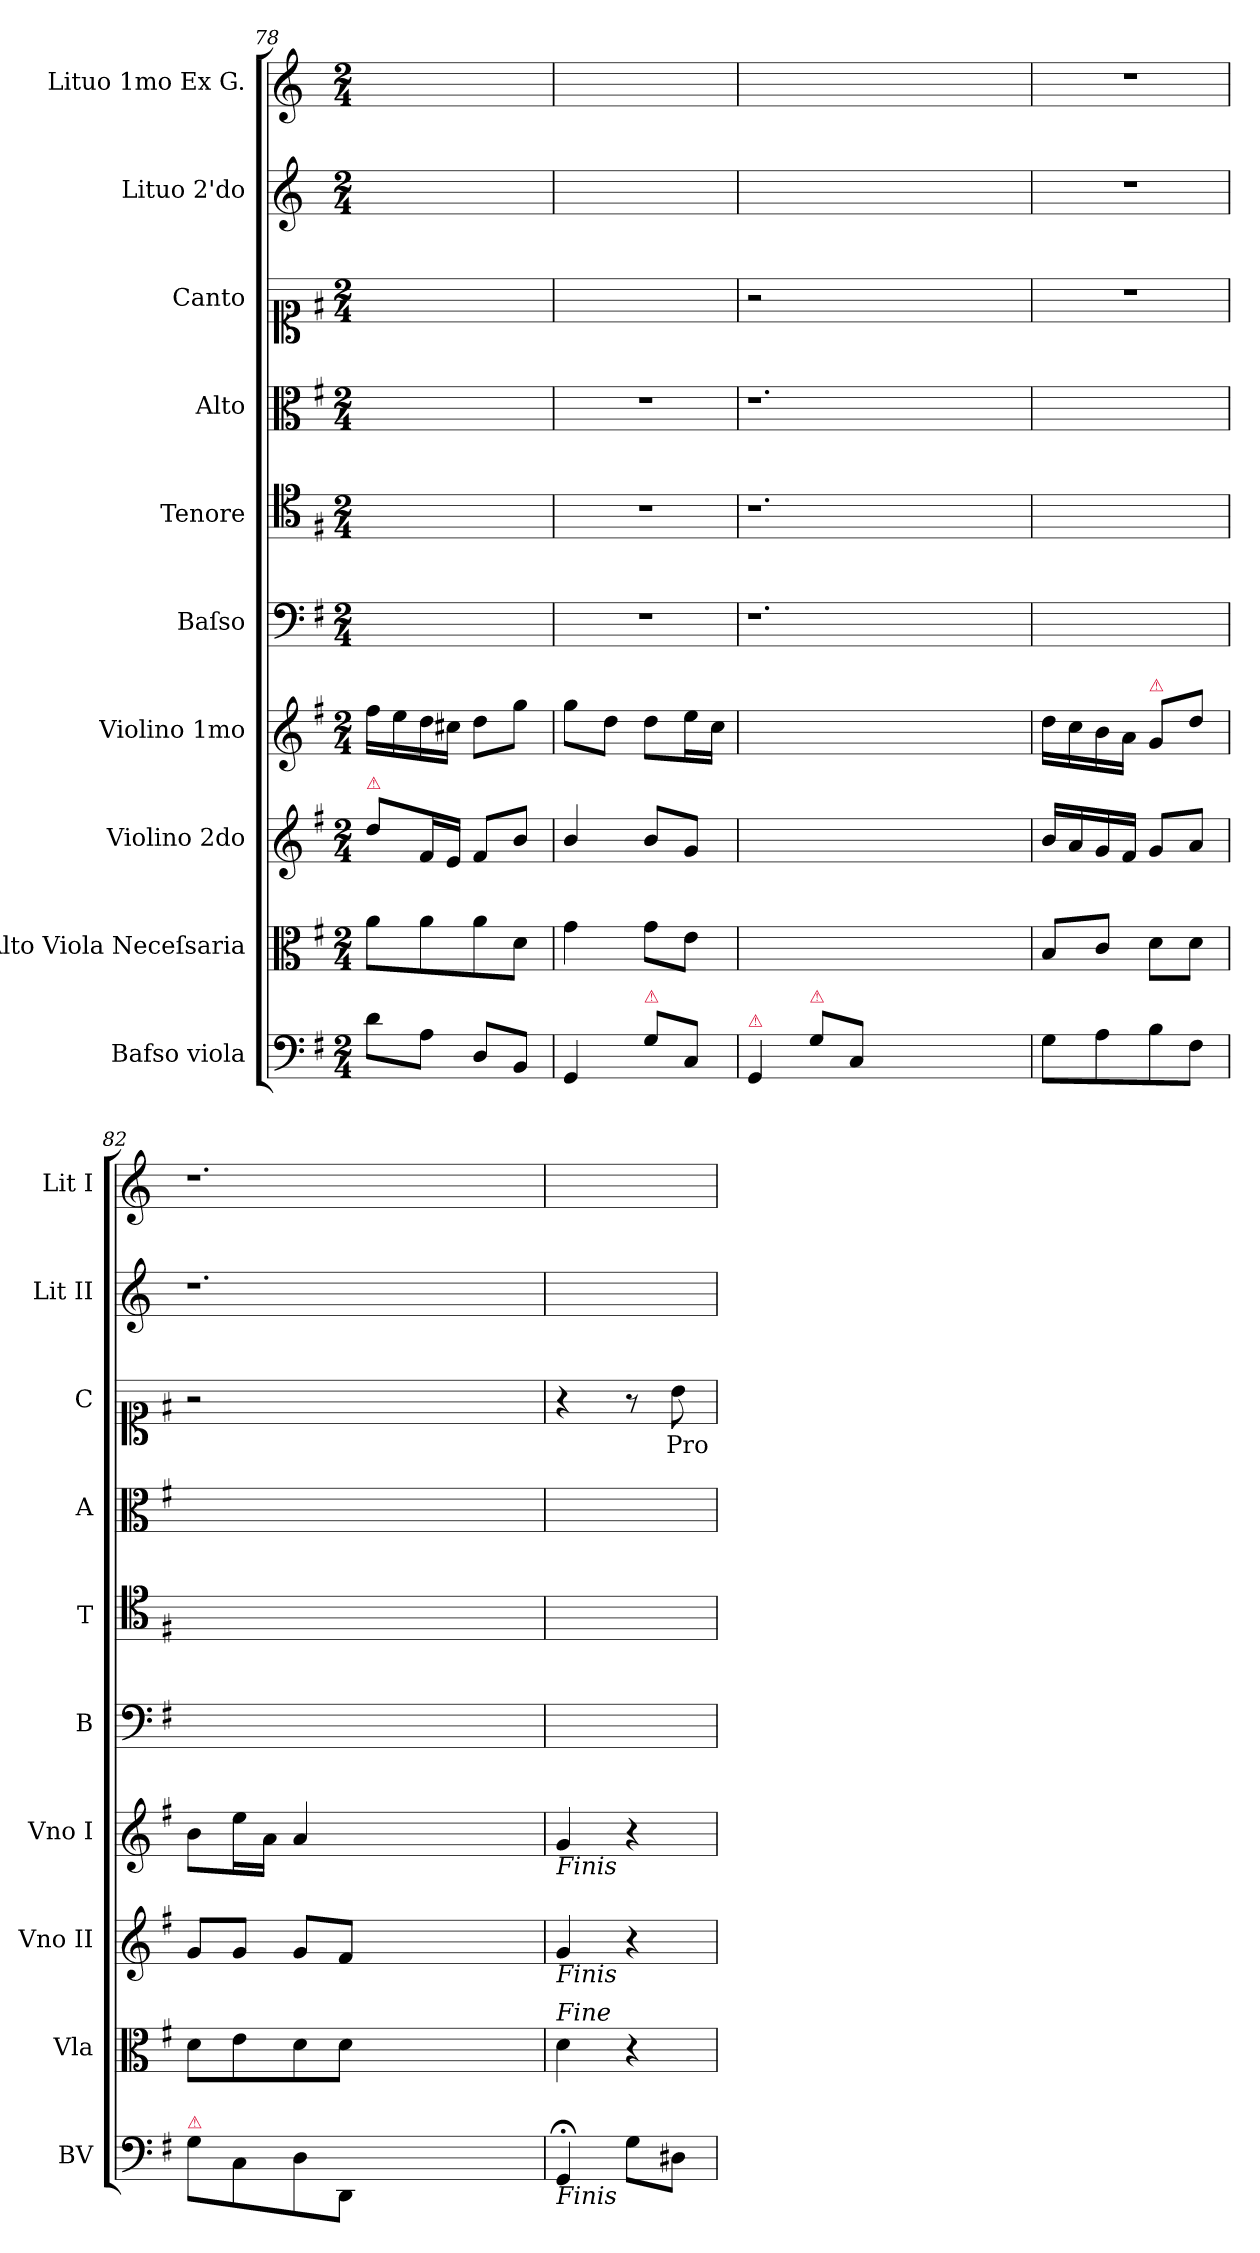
**kern	**kern	**kern	**kern	**kern	**kern	**kern	**kern	**text	**kern	**kern
*part10	*part9	*part8	*part7	*part6	*part5	*part4	*part3	*part3	*part2	*part1
*staff10	*staff9	*staff8	*staff7	*staff6	*staff5	*staff4	*staff3	*staff3	*staff2	*staff1
*I"Bafso viola	*I"Alto Viola Neceſsaria	*I"Violino 2do	*I"Violino 1mo	*I"Baſso	*I"Tenore	*I"Alto	*I"Canto	*	*I"Lituo 2'do	*I"Lituo 1mo Ex G.
*I'BV	*I'Vla	*I'Vno II	*I'Vno I	*I'B	*I'T	*I'A	*I'C	*	*I'Lit II	*I'Lit I
*clefF4	*clefC3	*clefG2	*clefG2	*clefF4	*clefC4	*clefC3	*clefC1	*	*clefG2	*clefG2
*	*	*	*	*	*	*	*	*	*ITrd-4c-7	*ITrd-4c-7
*k[f#]	*k[f#]	*k[f#]	*k[f#]	*k[f#]	*k[f#]	*k[f#]	*k[f#]	*	*k[f#]	*k[f#]
*M2/4	*M2/4	*M2/4	*M2/4	*M2/4	*M2/4	*M2/4	*M2/4	*	*M2/4	*M2/4
=78	=78	=78	=78	=78	=78	=78	=78	=78	=78	=78
!	!	!LO:TX:a:color=crimson:t=⚠	!	!	!	!	!	!	!	!
8d\L	8a\L	8dd\L	16ff#\LL	2ryy	2ryy	2ryy	2ryy	.	2ryy	2ryy
.	.	.	16ee\	.	.	.	.	.	.	.
8A\J	8a\	16f#/L	16dd\	.	.	.	.	.	.	.
.	.	16e/JJ	16cc#X\JJ	.	.	.	.	.	.	.
8D/L	8a\	8f#/L	8dd\L	.	.	.	.	.	.	.
8BB/J	8d\J	8b/J	8gg\J	.	.	.	.	.	.	.
=79	=79	=79	=79	=79	=79	=79	=79	=79	=79	=79
4GG/	4g\	4b/	8gg\L	2r	2r	2r	2ryy	.	2ryy	2ryy
.	.	.	8dd\J	.	.	.	.	.	.	.
!LO:TX:a:color=crimson:t=⚠	!	!	!	!	!	!	!	!	!	!
8G\L	8g\L	8b/L	8dd\L	.	.	.	.	.	.	.
8C/J	8e\J	8g/J	16ee\L	.	.	.	.	.	.	.
.	.	.	16cc\JJ	.	.	.	.	.	.	.
=80	=80	=80	=80	=80	=80	=80	=80	=80	=80	=80
!LO:TX:a:color=crimson:t=⚠	!	!	!	!	!	!	!	!	!	!
4GG/	2ryy	2ryy	2ryy	1.r	1.r	1.r	2r	.	2ryy	2ryy
!LO:TX:a:color=crimson:t=⚠	!	!	!	!	!	!	!	!	!	!
8G\L	.	.	.	.	.	.	.	.	.	.
8C/J	.	.	.	.	.	.	.	.	.	.
1ryy	1ryy	1ryy	1ryy	.	.	.	1ryy	.	1ryy	1ryy
=81	=81	=81	=81	=81	=81	=81	=81	=81	=81	=81
8G\L	8B/L	16b/LL	16dd\LL	2ryy	2ryy	2ryy	2r	.	2r	2r
.	.	16a/	16cc\	.	.	.	.	.	.	.
8A\	8c/J	16g/	16b\	.	.	.	.	.	.	.
.	.	16f#/JJ	16a\JJ	.	.	.	.	.	.	.
!	!	!	!LO:TX:a:color=crimson:t=⚠	!	!	!	!	!	!	!
8B\	8d\L	8g/L	8g/L	.	.	.	.	.	.	.
8F#\J	8d\J	8a/J	8dd\J	.	.	.	.	.	.	.
=82	=82	=82	=82	=82	=82	=82	=82	=82	=82	=82
!LO:TX:a:color=crimson:t=⚠	!	!	!	!	!	!	!	!	!	!
8G\L	8d\L	8g/L	8b\L	1.ryy	1.ryy	1.ryy	2r	.	1.r	1.r
8C\	8e\	8g/J	16ee\L	.	.	.	.	.	.	.
.	.	.	16a\JJ	.	.	.	.	.	.	.
8D\	8d\	8g/L	4a/	.	.	.	.	.	.	.
8DD/J	8d\J	8f#/J	.	.	.	.	.	.	.	.
1ryy	1ryy	1ryy	1ryy	.	.	.	1ryy	.	.	.
=83	=83	=83	=83	=83	=83	=83	=83	=83	=83	=83
!	!	!	!LO:TX:b:i:t=Finis	!	!	!	!	!	!	!
!	!	!LO:TX:b:i:t=Finis	!	!	!	!	!	!	!	!
!	!LO:TX:a:i:t=Fine	!	!	!	!	!	!	!	!	!
!LO:TX:b:i:t=Finis	!	!	!	!	!	!	!	!	!	!
4GG;<;/	4d\	4g/	4g/	2ryy	2ryy	2ryy	4r	.	2ryy	2ryy
8G\L	4r	4r	4r	.	.	.	8r	.	.	.
8D#X\J	.	.	.	.	.	.	8b\	Pro-	.	.
=	=	=	=	=	=	=	=	=	=	=
*-	*-	*-	*-	*-	*-	*-	*-	*-	*-	*-
